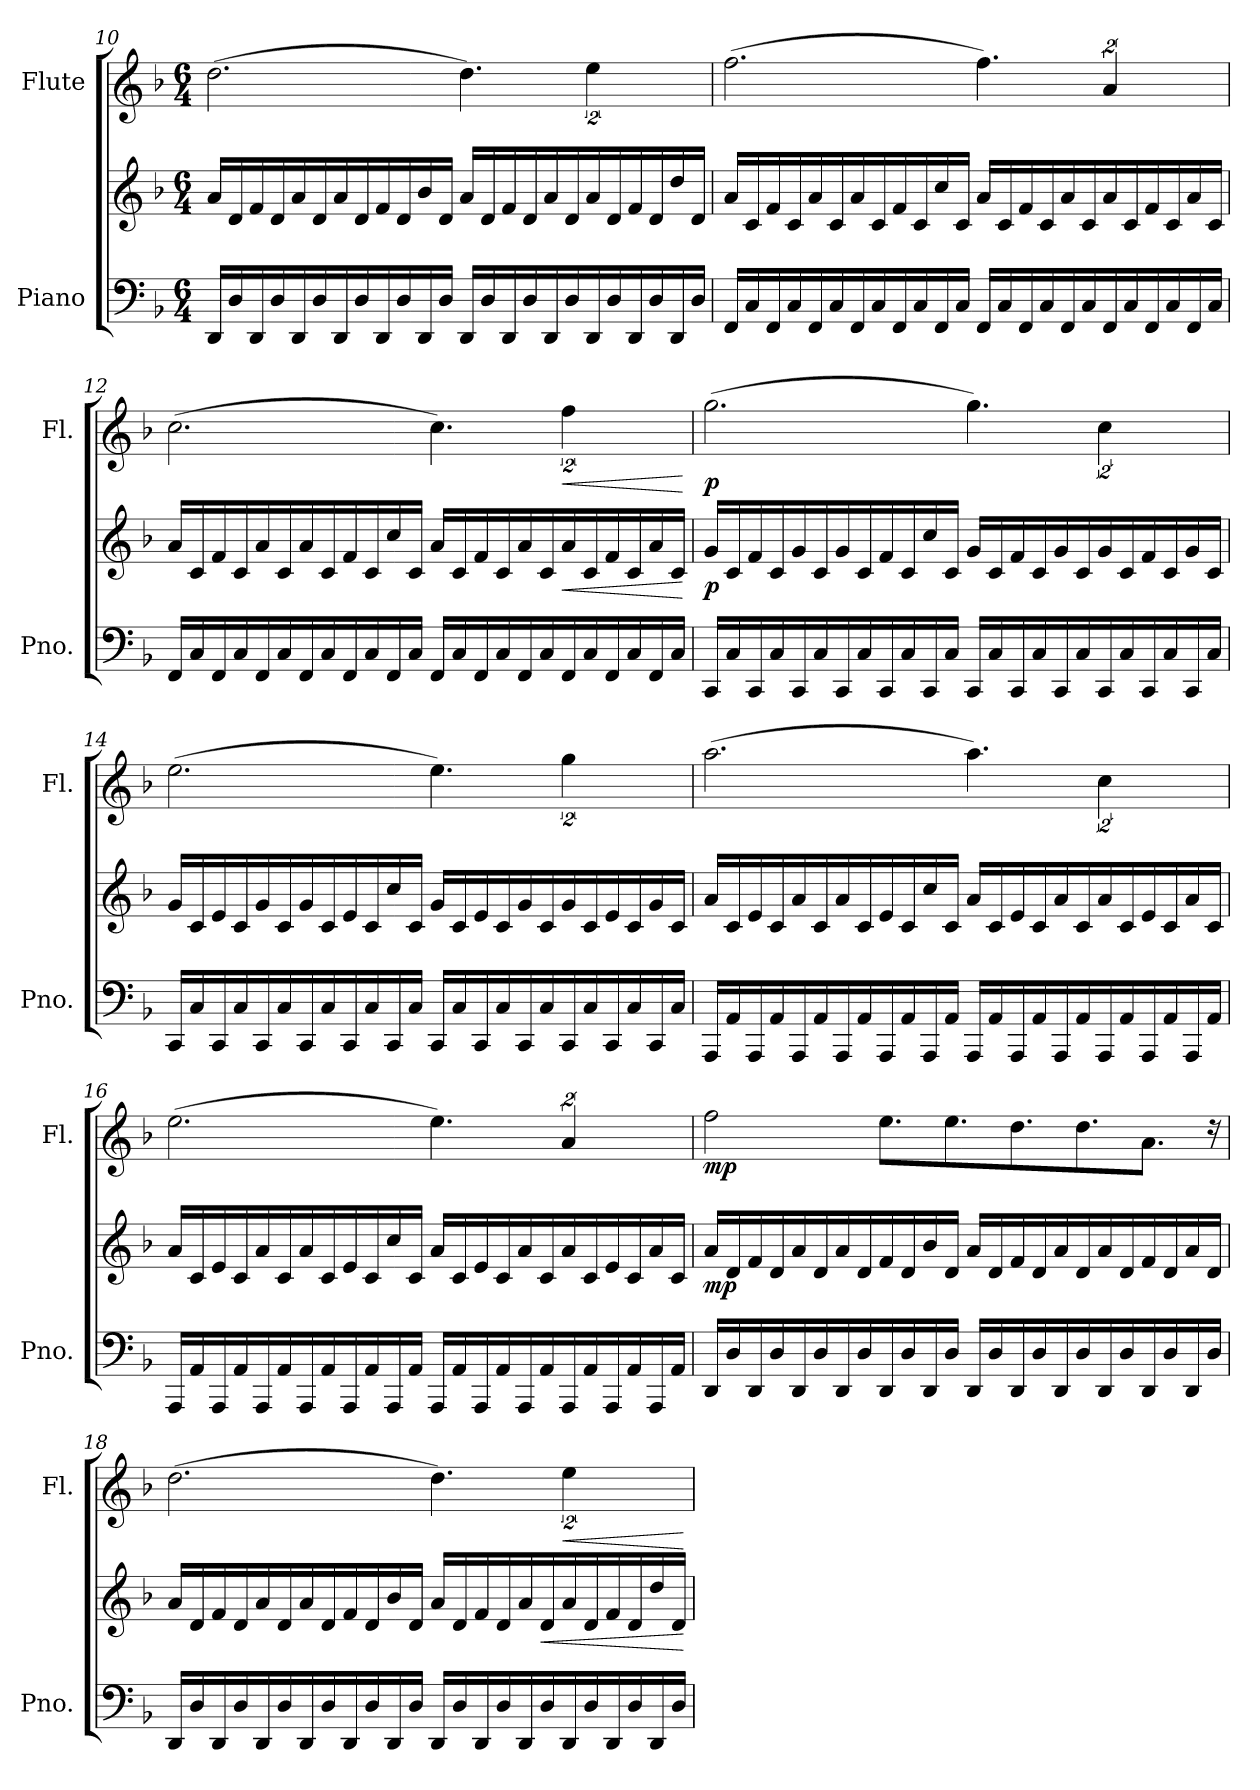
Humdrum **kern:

**kern	**kern	**dynam	**kern	**dynam
*part2	*part2	*part2	*part1	*part1
*staff3	*staff2	*staff2/3	*staff1	*staff1
*I"Piano	*	*	*I"Flute	*
*I'Pno.	*	*	*I'Fl.	*
*clefF4	*clefG2	*	*clefG2	*
*k[b-]	*k[b-]	*	*k[b-]	*
*F:	*F:	*	*F:	*
*M6/4	*M6/4	*	*M6/4	*
=10	=10	=10	=10	=10
16DD/LL	16a/LL	.	(2.dd\	.
16D/	16d/	.	.	.
16DD/	16f/	.	.	.
16D/	16d/	.	.	.
16DD/	16a/	.	.	.
16D/	16d/	.	.	.
16DD/	16a/	.	.	.
16D/	16d/	.	.	.
16DD/	16f/	.	.	.
16D/	16d/	.	.	.
16DD/	16b-/	.	.	.
16D/JJ	16d/JJ	.	.	.
16DD/LL	16a/LL	.	4.dd\)	.
16D/	16d/	.	.	.
16DD/	16f/	.	.	.
16D/	16d/	.	.	.
16DD/	16a/	.	.	.
16D/	16d/	.	.	.
16DD/	16a/	.	8%3ee\	.
16D/	16d/	.	.	.
16DD/	16f/	.	.	.
16D/	16d/	.	.	.
16DD/	16dd/	.	.	.
16D/JJ	16d/JJ	.	.	.
!!LO:LB:g=z
=11	=11	=11	=11	=11
16FF/LL	16a/LL	.	(2.ff\	.
16C/	16c/	.	.	.
16FF/	16f/	.	.	.
16C/	16c/	.	.	.
16FF/	16a/	.	.	.
16C/	16c/	.	.	.
16FF/	16a/	.	.	.
16C/	16c/	.	.	.
16FF/	16f/	.	.	.
16C/	16c/	.	.	.
16FF/	16cc/	.	.	.
16C/JJ	16c/JJ	.	.	.
16FF/LL	16a/LL	.	4.ff\)	.
16C/	16c/	.	.	.
16FF/	16f/	.	.	.
16C/	16c/	.	.	.
16FF/	16a/	.	.	.
16C/	16c/	.	.	.
16FF/	16a/	.	8%3a/	.
16C/	16c/	.	.	.
16FF/	16f/	.	.	.
16C/	16c/	.	.	.
16FF/	16a/	.	.	.
16C/JJ	16c/JJ	.	.	.
=12	=12	=12	=12	=12
16FF/LL	16a/LL	.	(2.cc\	.
16C/	16c/	.	.	.
16FF/	16f/	.	.	.
16C/	16c/	.	.	.
16FF/	16a/	.	.	.
16C/	16c/	.	.	.
16FF/	16a/	.	.	.
16C/	16c/	.	.	.
16FF/	16f/	.	.	.
16C/	16c/	.	.	.
16FF/	16cc/	.	.	.
16C/JJ	16c/JJ	.	.	.
16FF/LL	16a/LL	.	4.cc\)	.
16C/	16c/	.	.	.
16FF/	16f/	.	.	.
16C/	16c/	.	.	.
16FF/	16a/	.	.	.
16C/	16c/	.	.	.
!	!	!LO:HP:b	!	!LO:HP:b
16FF/	16a/	<	8%3ff\	<
16C/	16c/	.	.	.
16FF/	16f/	.	.	.
16C/	16c/	.	.	.
16FF/	16a/	.	.	.
16C/JJ	16c/JJ	.	.	.
.	.	[	.	[
!!LO:LB:g=z
=13	=13	=13	=13	=13
!	!	!LO:DY:b	!	!LO:DY:b
16CC/LL	16g/LL	p	(2.gg\	p
16C/	16c/	.	.	.
16CC/	16f/	.	.	.
16C/	16c/	.	.	.
16CC/	16g/	.	.	.
16C/	16c/	.	.	.
16CC/	16g/	.	.	.
16C/	16c/	.	.	.
16CC/	16f/	.	.	.
16C/	16c/	.	.	.
16CC/	16cc/	.	.	.
16C/JJ	16c/JJ	.	.	.
16CC/LL	16g/LL	.	4.gg\)	.
16C/	16c/	.	.	.
16CC/	16f/	.	.	.
16C/	16c/	.	.	.
16CC/	16g/	.	.	.
16C/	16c/	.	.	.
16CC/	16g/	.	8%3cc\	.
16C/	16c/	.	.	.
16CC/	16f/	.	.	.
16C/	16c/	.	.	.
16CC/	16g/	.	.	.
16C/JJ	16c/JJ	.	.	.
=14	=14	=14	=14	=14
16CC/LL	16g/LL	.	(2.ee\	.
16C/	16c/	.	.	.
16CC/	16e/	.	.	.
16C/	16c/	.	.	.
16CC/	16g/	.	.	.
16C/	16c/	.	.	.
16CC/	16g/	.	.	.
16C/	16c/	.	.	.
16CC/	16e/	.	.	.
16C/	16c/	.	.	.
16CC/	16cc/	.	.	.
16C/JJ	16c/JJ	.	.	.
16CC/LL	16g/LL	.	4.ee\)	.
16C/	16c/	.	.	.
16CC/	16e/	.	.	.
16C/	16c/	.	.	.
16CC/	16g/	.	.	.
16C/	16c/	.	.	.
16CC/	16g/	.	8%3gg\	.
16C/	16c/	.	.	.
16CC/	16e/	.	.	.
16C/	16c/	.	.	.
16CC/	16g/	.	.	.
16C/JJ	16c/JJ	.	.	.
!!LO:PB:g=z
=15	=15	=15	=15	=15
16AAA/LL	16a/LL	.	(2.aa\	.
16AA/	16c/	.	.	.
16AAA/	16e/	.	.	.
16AA/	16c/	.	.	.
16AAA/	16a/	.	.	.
16AA/	16c/	.	.	.
16AAA/	16a/	.	.	.
16AA/	16c/	.	.	.
16AAA/	16e/	.	.	.
16AA/	16c/	.	.	.
16AAA/	16cc/	.	.	.
16AA/JJ	16c/JJ	.	.	.
16AAA/LL	16a/LL	.	4.aa\)	.
16AA/	16c/	.	.	.
16AAA/	16e/	.	.	.
16AA/	16c/	.	.	.
16AAA/	16a/	.	.	.
16AA/	16c/	.	.	.
16AAA/	16a/	.	8%3cc\	.
16AA/	16c/	.	.	.
16AAA/	16e/	.	.	.
16AA/	16c/	.	.	.
16AAA/	16a/	.	.	.
16AA/JJ	16c/JJ	.	.	.
=16	=16	=16	=16	=16
16AAA/LL	16a/LL	.	(2.ee\	.
16AA/	16c/	.	.	.
16AAA/	16e/	.	.	.
16AA/	16c/	.	.	.
16AAA/	16a/	.	.	.
16AA/	16c/	.	.	.
16AAA/	16a/	.	.	.
16AA/	16c/	.	.	.
16AAA/	16e/	.	.	.
16AA/	16c/	.	.	.
16AAA/	16cc/	.	.	.
16AA/JJ	16c/JJ	.	.	.
16AAA/LL	16a/LL	.	4.ee\)	.
16AA/	16c/	.	.	.
16AAA/	16e/	.	.	.
16AA/	16c/	.	.	.
16AAA/	16a/	.	.	.
16AA/	16c/	.	.	.
16AAA/	16a/	.	8%3a/	.
16AA/	16c/	.	.	.
16AAA/	16e/	.	.	.
16AA/	16c/	.	.	.
16AAA/	16a/	.	.	.
16AA/JJ	16c/JJ	.	.	.
!!LO:LB:g=z
=17	=17	=17	=17	=17
!	!	!LO:DY:b	!	!LO:DY:b
16DD/LL	16a/LL	mp	2ff\	mp
16D/	16d/	.	.	.
16DD/	16f/	.	.	.
16D/	16d/	.	.	.
16DD/	16a/	.	.	.
16D/	16d/	.	.	.
16DD/	16a/	.	.	.
16D/	16d/	.	.	.
16DD/	16f/	.	8.ee\L	.
16D/	16d/	.	.	.
16DD/	16b-/	.	.	.
16D/JJ	16d/JJ	.	8.ee\	.
16DD/LL	16a/LL	.	.	.
16D/	16d/	.	.	.
16DD/	16f/	.	8.dd\	.
16D/	16d/	.	.	.
16DD/	16a/	.	.	.
16D/	16d/	.	8.dd\	.
16DD/	16a/	.	.	.
16D/	16d/	.	.	.
16DD/	16f/	.	8.a\J	.
16D/	16d/	.	.	.
16DD/	16a/	.	.	.
16D/JJ	16d/JJ	.	16rdd	.
=18	=18	=18	=18	=18
16DD/LL	16a/LL	.	(2.dd\	.
16D/	16d/	.	.	.
16DD/	16f/	.	.	.
16D/	16d/	.	.	.
16DD/	16a/	.	.	.
16D/	16d/	.	.	.
16DD/	16a/	.	.	.
16D/	16d/	.	.	.
16DD/	16f/	.	.	.
16D/	16d/	.	.	.
16DD/	16b-/	.	.	.
16D/JJ	16d/JJ	.	.	.
16DD/LL	16a/LL	.	4.dd\)	.
16D/	16d/	.	.	.
16DD/	16f/	.	.	.
16D/	16d/	.	.	.
16DD/	16a/	.	.	.
!	!	!LO:HP:b	!	!
16D/	16d/	<	.	.
!	!	!	!	!LO:HP:b
16DD/	16a/	.	8%3ee\	<
16D/	16d/	.	.	.
16DD/	16f/	.	.	.
16D/	16d/	.	.	.
16DD/	16dd/	.	.	.
16D/JJ	16d/JJ	.	.	.
.	.	[	.	[
=	=	=	=	=
*-	*-	*-	*-	*-
